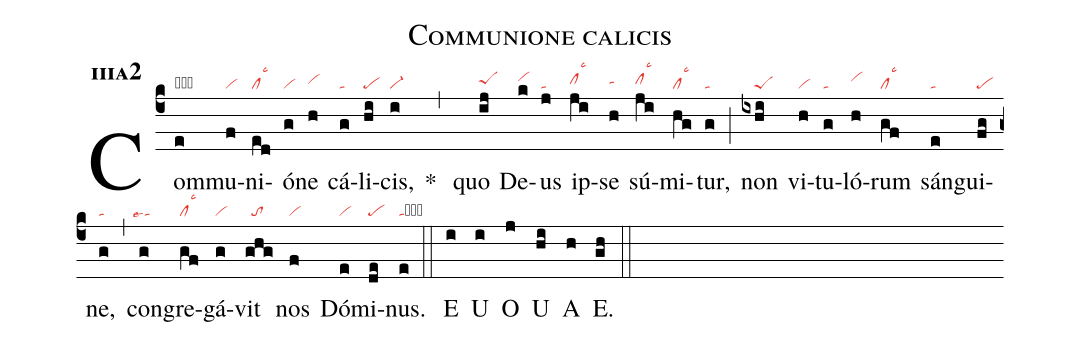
name:Communione calicis;
office-part:an;
mode:3a2;
nabc-lines:1;
%%
initial-style: 1;
name:Communione calicis;
mode: 3;
office-part: Antiphona;
annotation: Ant.;
annotation: iii a2;
nabc-lines:1;
%%
(c4) Com(e|obta)mu(f|vi)ni(ed|cllsc3)ó(g|vi)ne(h|vihh) cá(g|ta)li(hi|pe)cis,(i|vi-) <sp>*</sp> (,) quo(ij|peShh) De(k|vihi)us(j|ta) ip(ji|clhhlsc3)se(h|tahh) sú(ji|clhhlsc3)mi(hg|cllsc3)tur,(g|ta) (;) non(ixhi|////peS) vi(h|vi)tu(g|ta)ló(h|vihi)rum(gf|cllsc3) sán(e|ta)gui(fg|pe)ne,(g|ta) (,) con(g|``talse4)gre(gf|cllsc3)gá(g|vi)vit(ghg|//to) nos(f|vi) Dó(e|vi)mi(de|pe)nus.(e|tacb) (::)
<eu> E(i) U(i) O(j) U(hi) A(h) E.(gh) </eu> (::)
